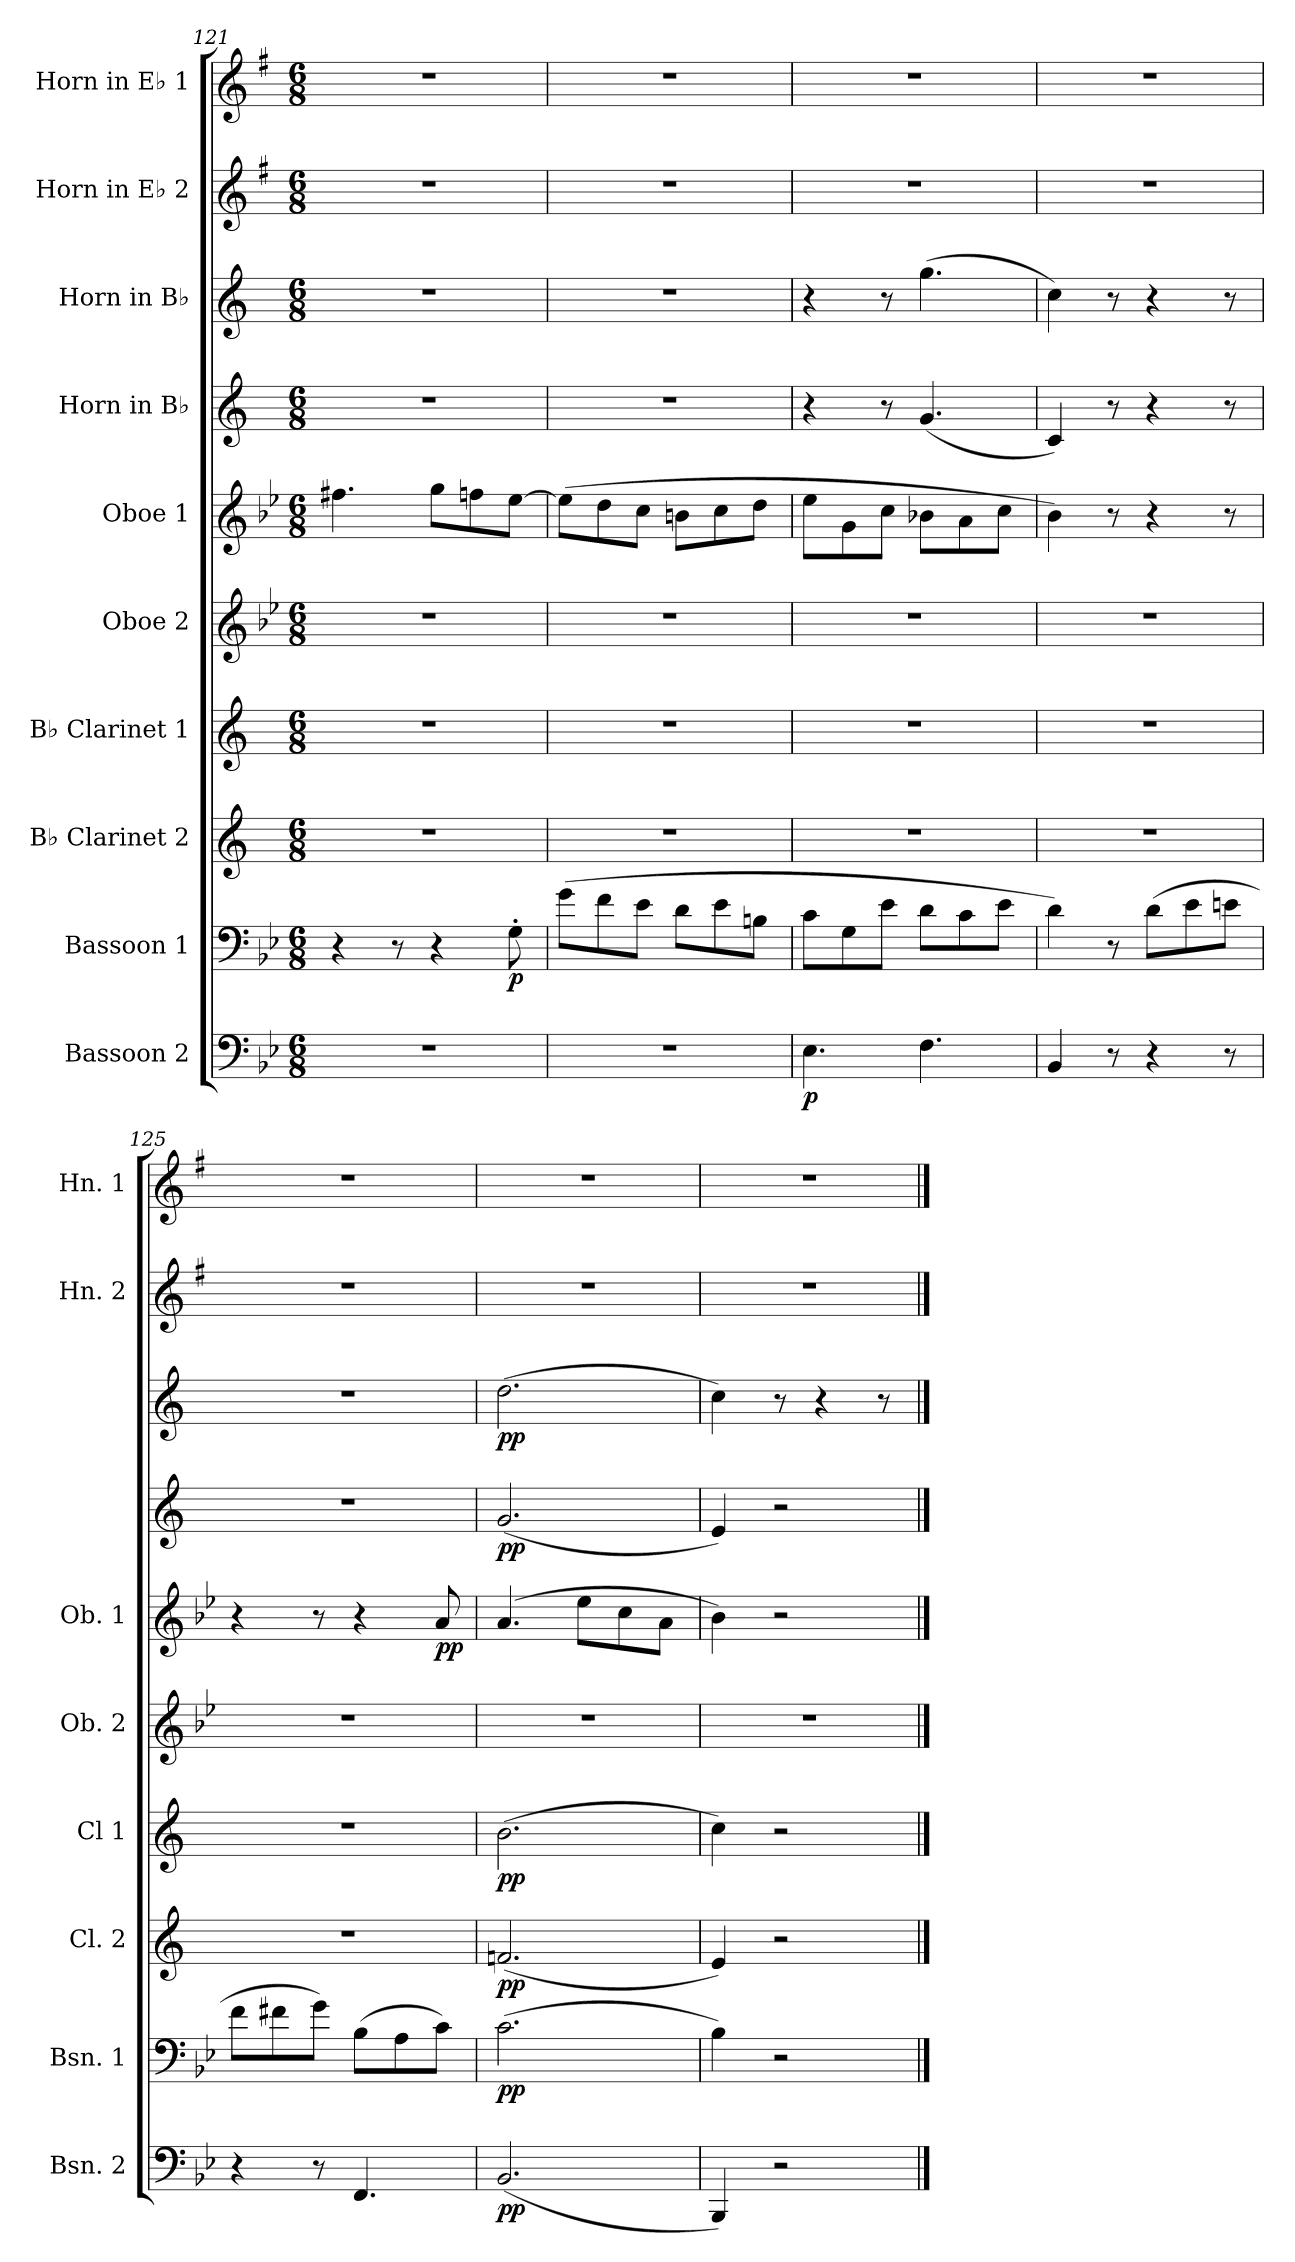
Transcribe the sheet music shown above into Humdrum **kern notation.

**kern	**dynam	**kern	**dynam	**kern	**dynam	**kern	**dynam	**kern	**kern	**dynam	**kern	**dynam	**kern	**dynam	**kern	**kern
*part10	*part10	*part9	*part9	*part8	*part8	*part7	*part7	*part6	*part5	*part5	*part4	*part4	*part3	*part3	*part2	*part1
*staff10	*staff10	*staff9	*staff9	*staff8	*staff8	*staff7	*staff7	*staff6	*staff5	*staff5	*staff4	*staff4	*staff3	*staff3	*staff2	*staff1
*I"Bassoon 2	*	*I"Bassoon 1	*	*I"B♭ Clarinet 2	*	*I"B♭ Clarinet 1	*	*I"Oboe 2	*I"Oboe 1	*	*I"Horn in B♭	*	*I"Horn in B♭	*	*I"Horn in E♭ 2	*I"Horn in E♭ 1
*I'Bsn. 2	*	*I'Bsn. 1	*	*I'Cl. 2	*	*I'Cl 1	*	*I'Ob. 2	*I'Ob. 1	*	*	*	*	*	*I'Hn. 2	*I'Hn. 1
*clefF4	*	*clefF4	*	*clefG2	*	*clefG2	*	*clefG2	*clefG2	*	*clefG2	*	*clefG2	*	*clefG2	*clefG2
*	*	*	*	*ITrd1c2	*	*ITrd1c2	*	*	*	*	*ITrd1c2	*	*ITrd1c2	*	*ITrd5c9	*ITrd5c9
*k[b-e-]	*	*k[b-e-]	*	*k[b-e-]	*	*k[b-e-]	*	*k[b-e-]	*k[b-e-]	*	*k[b-e-]	*	*k[b-e-]	*	*k[b-e-]	*k[b-e-]
*M6/8	*	*M6/8	*	*M6/8	*	*M6/8	*	*M6/8	*M6/8	*	*M6/8	*	*M6/8	*	*M6/8	*M6/8
=121	=121	=121	=121	=121	=121	=121	=121	=121	=121	=121	=121	=121	=121	=121	=121	=121
2.r	.	4r	.	2.r	.	2.r	.	2.r	4.ff#X\	.	2.r	.	2.r	.	2.r	2.r
.	.	8r	.	.	.	.	.	.	.	.	.	.	.	.	.	.
.	.	4r	.	.	.	.	.	.	8gg\L	.	.	.	.	.	.	.
.	.	.	.	.	.	.	.	.	8ffn\	.	.	.	.	.	.	.
!	!	!	!LO:DY:b	!	!	!	!	!	!	!	!	!	!	!	!	!
.	.	8G'\	p	.	.	.	.	.	[8ee-\J	.	.	.	.	.	.	.
=122	=122	=122	=122	=122	=122	=122	=122	=122	=122	=122	=122	=122	=122	=122	=122	=122
2.r	.	(>8g\L	.	2.r	.	2.r	.	2.r	(>8ee-\L]	.	2.r	.	2.r	.	2.r	2.r
.	.	8f\	.	.	.	.	.	.	8dd\	.	.	.	.	.	.	.
.	.	8e-\J	.	.	.	.	.	.	8cc\J	.	.	.	.	.	.	.
.	.	8d\L	.	.	.	.	.	.	8bn\L	.	.	.	.	.	.	.
.	.	8e-\	.	.	.	.	.	.	8cc\	.	.	.	.	.	.	.
.	.	8Bn\J	.	.	.	.	.	.	8dd\J	.	.	.	.	.	.	.
=123	=123	=123	=123	=123	=123	=123	=123	=123	=123	=123	=123	=123	=123	=123	=123	=123
!	!LO:DY:b	!	!	!	!	!	!	!	!	!	!	!	!	!	!	!
4.E-\	p	8c\L	.	2.r	.	2.r	.	2.r	8ee-\L	.	4r	.	4r	.	2.r	2.r
.	.	8G\	.	.	.	.	.	.	8g\	.	.	.	.	.	.	.
.	.	8e-\J	.	.	.	.	.	.	8cc\J	.	8r	.	8r	.	.	.
4.F\	.	8d\L	.	.	.	.	.	.	8b-X\L	.	(<4.f/	.	(>4.ff\	.	.	.
.	.	8c\	.	.	.	.	.	.	8a\	.	.	.	.	.	.	.
.	.	8e-\J	.	.	.	.	.	.	8cc\J	.	.	.	.	.	.	.
!!LO:PB:g=z
=124	=124	=124	=124	=124	=124	=124	=124	=124	=124	=124	=124	=124	=124	=124	=124	=124
4BB-/	.	4d\)	.	2.r	.	2.r	.	2.r	4b-\)	.	4B-/)	.	4b-\)	.	2.r	2.r
8r	.	8r	.	.	.	.	.	.	8r	.	8r	.	8r	.	.	.
4r	.	(>8d\L	.	.	.	.	.	.	4r	.	4r	.	4r	.	.	.
.	.	8e-\	.	.	.	.	.	.	.	.	.	.	.	.	.	.
8r	.	8en\J	.	.	.	.	.	.	8r	.	8r	.	8r	.	.	.
=125	=125	=125	=125	=125	=125	=125	=125	=125	=125	=125	=125	=125	=125	=125	=125	=125
4r	.	8f\L	.	2.r	.	2.r	.	2.r	4r	.	2.r	.	2.r	.	2.r	2.r
.	.	8f#X\	.	.	.	.	.	.	.	.	.	.	.	.	.	.
8r	.	8g\J)	.	.	.	.	.	.	8r	.	.	.	.	.	.	.
4.FF/	.	(>8B-\L	.	.	.	.	.	.	4r	.	.	.	.	.	.	.
.	.	8A\	.	.	.	.	.	.	.	.	.	.	.	.	.	.
!	!	!	!	!	!	!	!	!	!	!LO:DY:b	!	!	!	!	!	!
.	.	8c\J)	.	.	.	.	.	.	8a/	pp	.	.	.	.	.	.
=126	=126	=126	=126	=126	=126	=126	=126	=126	=126	=126	=126	=126	=126	=126	=126	=126
!	!LO:DY:b	!	!LO:DY:b	!	!LO:DY:b	!	!LO:DY:b	!	!	!	!	!LO:DY:b	!	!LO:DY:b	!	!
(<2.BB-/	pp	(>2.c\	pp	(<2.e-X/	pp	(>2.a\	pp	2.r	(>4.a/	.	(<2.f/	pp	(>2.cc\	pp	2.r	2.r
.	.	.	.	.	.	.	.	.	8ee-\L	.	.	.	.	.	.	.
.	.	.	.	.	.	.	.	.	8cc\	.	.	.	.	.	.	.
.	.	.	.	.	.	.	.	.	8a\J	.	.	.	.	.	.	.
=127	=127	=127	=127	=127	=127	=127	=127	=127	=127	=127	=127	=127	=127	=127	=127	=127
4BBB-/)	.	4B-\)	.	4d/)	.	4b-\)	.	2.r	4b-\)	.	4d/)	.	4b-\)	.	2.r	2.r
2r	.	2r	.	2r	.	2r	.	.	2r	.	2r	.	8r	.	.	.
.	.	.	.	.	.	.	.	.	.	.	.	.	4r	.	.	.
.	.	.	.	.	.	.	.	.	.	.	.	.	8r	.	.	.
==	==	==	==	==	==	==	==	==	==	==	==	==	==	==	==	==
*-	*-	*-	*-	*-	*-	*-	*-	*-	*-	*-	*-	*-	*-	*-	*-	*-
